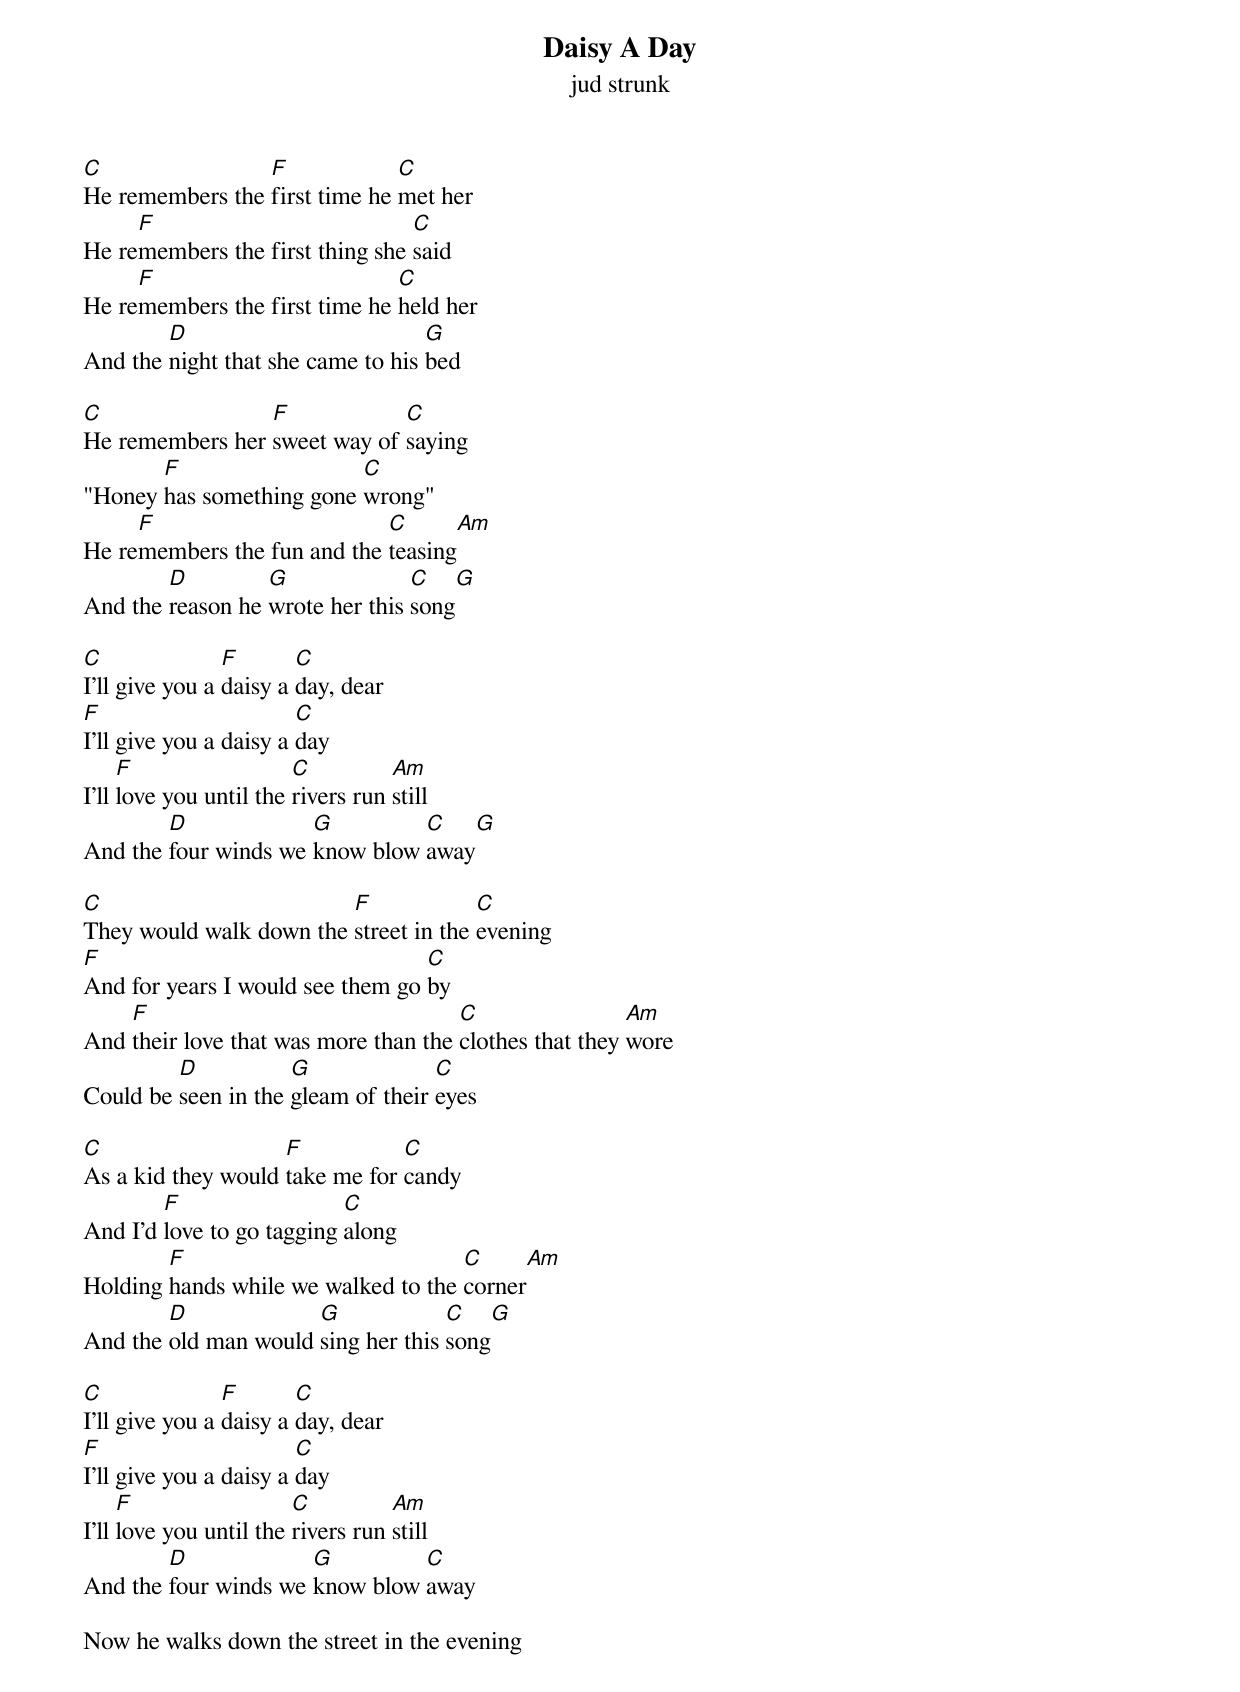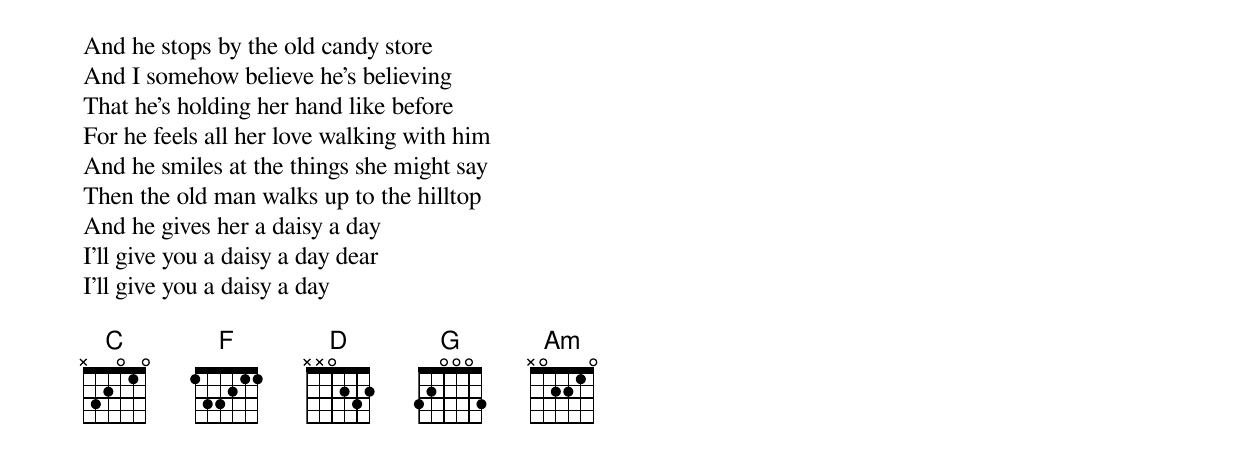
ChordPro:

{title: Daisy A Day}
{subtitle: jud strunk}

[C]He remembers the [F]first time he [C]met her
He re[F]members the first thing she [C]said
He re[F]members the first time he [C]held her
And the [D]night that she came to his [G]bed

[C]He remembers her [F]sweet way of [C]saying
"Honey [F]has something gone [C]wrong"
He re[F]members the fun and the [C]teasing[Am]
And the [D]reason he [G]wrote her this [C]song[G]

[C]I'll give you a [F]daisy a [C]day, dear
[F]I'll give you a daisy a [C]day
I'll [F]love you until the [C]rivers run [Am]still
And the [D]four winds we [G]know blow [C]away[G]

[C]They would walk down the [F]street in the [C]evening
[F]And for years I would see them go [C]by
And [F]their love that was more than the [C]clothes that they [Am]wore
Could be [D]seen in the [G]gleam of their [C]eyes

[C]As a kid they would [F]take me for [C]candy
And I'd [F]love to go tagging [C]along
Holding [F]hands while we walked to the [C]corner[Am]
And the [D]old man would [G]sing her this [C]song[G]

[C]I'll give you a [F]daisy a [C]day, dear
[F]I'll give you a daisy a [C]day
I'll [F]love you until the [C]rivers run [Am]still
And the [D]four winds we [G]know blow [C]away

Now he walks down the street in the evening
And he stops by the old candy store
And I somehow believe he's believing
That he's holding her hand like before
For he feels all her love walking with him
And he smiles at the things she might say
Then the old man walks up to the hilltop
And he gives her a daisy a day
I'll give you a daisy a day dear
I'll give you a daisy a day

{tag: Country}
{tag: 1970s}
